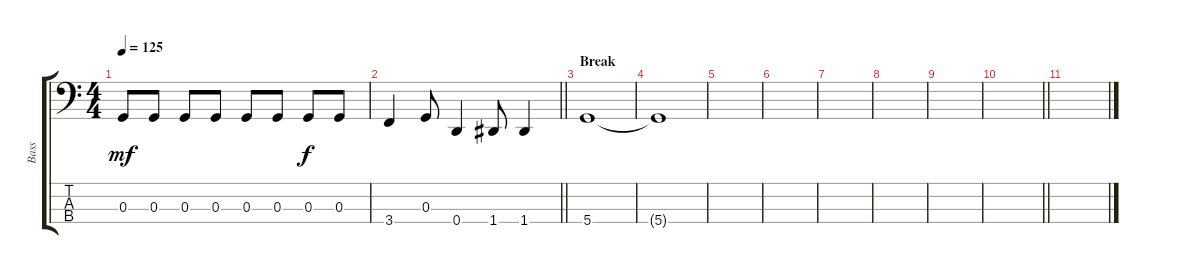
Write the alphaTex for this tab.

\track ("Bass" "Bass") {instrument fretlessbass}
\staff {score tabs}
\tuning (F2 C2 G1 D1) {hide}
\ts (4 4)
\tempo 125
\clef f4
\ks c
0.3.8{dy mf} 0.3.8 0.3.8 0.3.8 0.3.8 0.3.8 0.3.8{dy f} 0.3.8 |
\barLineRight lightlight
3.4.4 0.3.8 0.4.4 1.4.8 1.4.4 |
\section ("" "Break")
5.4.1 |
5.4{t}.1 |
|
|
|
|
|
\barLineRight lightlight
|
\section ("" "")
